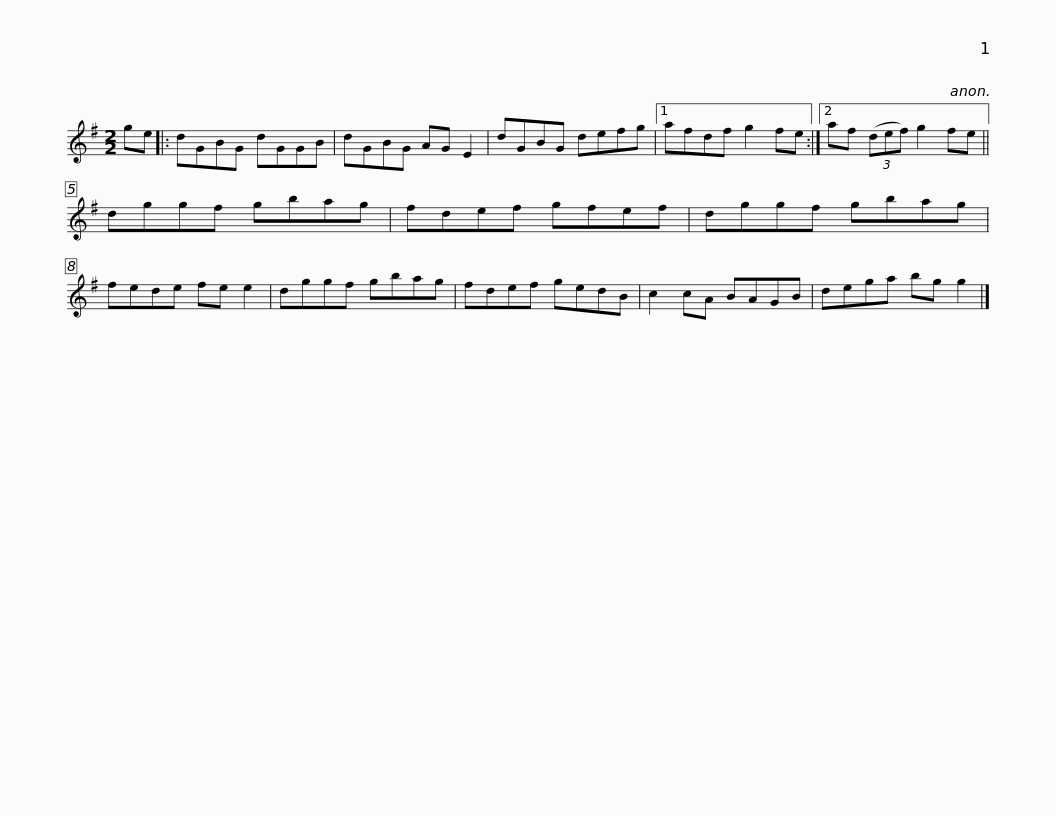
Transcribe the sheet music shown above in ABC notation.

X:1
L:1/8
M:2/2
I:linebreak $
K:G
V:1 treble
V:1
 ge |: dGBG dGGB | dGBG AG E2 | dGBG defg |1 afdf g2 fe :|2 %5
 af (3(def) g2 fe ||$ dggf gbag | fdef gfef | dggf gbag | fede fe e2 | %10
 dggf gbag |$ fdef gedB | c2 cA BAGB | dega bg g2 |] %14
